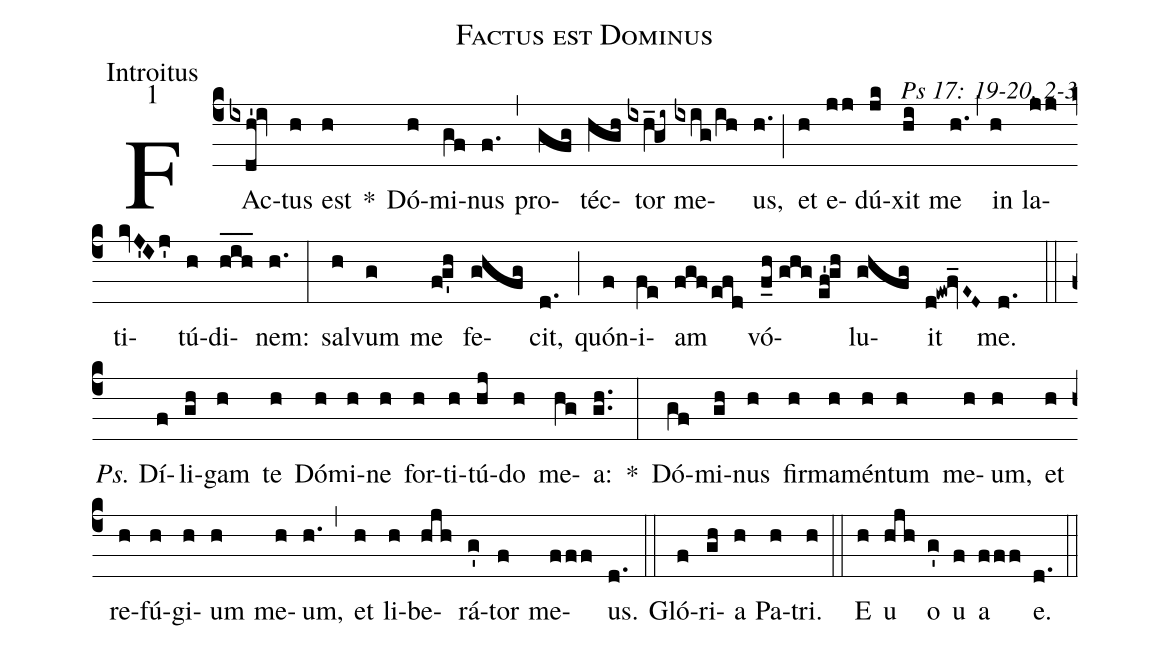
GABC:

name: Factus est Dominus;
office-part: Introitus;
mode: 1;
commentary: Ps 17: 19-20, 2-3;
%%
(c4) FAc(ixdh'!iv)tus(h) est(h) *() Dó(h)mi(gf)nus(f.) (,) pro(gfg)téc(hgh)tor(ixhV_!gi~) me(ixig/ih)us,(h.) (;) et(h) e(jj)dú(jk)xit(hi) me(h.) (,) in(h) la(jj)ti(kvJ'Ij')tú(h)di(h_i_h_)nem:(h.) (:)
sal(h)vum(g) me(fg'h) fe(ghfg)cit,(d.) (;) quón(f)i(fe)am(fgf/efd) vó(f_h//ghg//ef'!gh)lu(ghfg)it(d!ew!fv_E~D~) me.(d.) (::)
<i>Ps.</i> Dí(f)li(gh)gam(h) te(h) Dó(h)mi(h)ne(h) for(h)ti(h)tú(hj)do(h) me(hg)a:(gh..) *(:)
Dó(gf)mi(gh)nus(h) fir(h)ma(h)mén(h)tum(h) me(h)um,(h) et(h) re(h)fú(h)gi(h)um(h) me(h)um,(h.) (,) et(h) li(h)be(hjh)rá(g')tor(f) me(fff)us.(d.) (::)
Gló(f)ri(gh)a(h) Pa(h)tri.(h) (::)
<eu>E(h) u(hjh) o(g') u(f) a(fff) e.</eu>(d.) (::)
